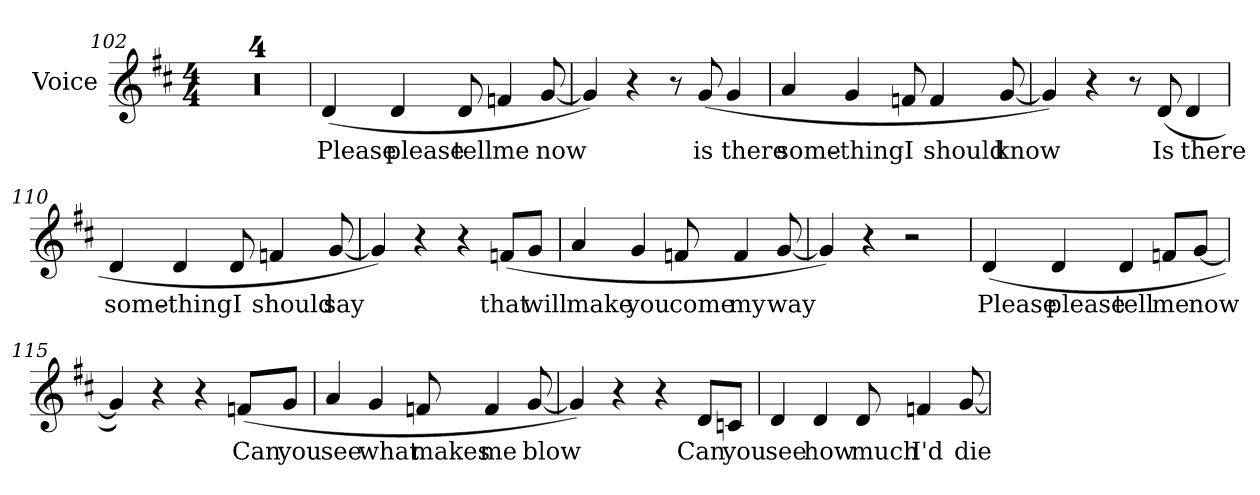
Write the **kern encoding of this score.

**kern	**text
*part1	*part1
*staff1	*staff1
*I"Voice	*
*I'Voice	*
*clefG2	*
*k[f#c#]	*
*D:	*
*M4/4	*
=102	=102
1r	.
=103	=103
1r	.
=104	=104
1r	.
=105	=105
1r	.
!!LO:LB:g=z
=106	=106
!	!LO:LY:b:color=#000000
(4di/	Please
!	!LO:LY:b:color=#000000
4di/	please
!	!LO:LY:b:color=#000000
8di/	tell
!	!LO:LY:b:color=#000000
4fni/	me
!	!LO:LY:b:color=#000000
[8gi/	now
=107	=107
4gi/])	.
4r	.
8r	.
!	!LO:LY:b:color=#000000
(8gi/	is
!	!LO:LY:b:color=#000000
4gi/	there
=108	=108
!	!LO:LY:b:color=#000000
4ai/	some-
!	!LO:LY:b:color=#000000
4gi/	-thing
!	!LO:LY:b:color=#000000
8fni/	I
!	!LO:LY:b:color=#000000
4fi/	should
!	!LO:LY:b:color=#000000
[8gi/	know
=109	=109
4gi/])	.
4r	.
8r	.
!	!LO:LY:b:color=#000000
(8di/	Is
!	!LO:LY:b:color=#000000
4di/	there
!!LO:LB:g=z
=110	=110
!	!LO:LY:b:color=#000000
4di/	some-
!	!LO:LY:b:color=#000000
4di/	-thing
!	!LO:LY:b:color=#000000
8di/	I
!	!LO:LY:b:color=#000000
4fni/	should
!	!LO:LY:b:color=#000000
[8gi/	say
=111	=111
4gi/])	.
4r	.
4r	.
!	!LO:LY:b:color=#000000
(8fni/L	that
!	!LO:LY:b:color=#000000
8gi/J	will
=112	=112
!	!LO:LY:b:color=#000000
4ai/	make
!	!LO:LY:b:color=#000000
4gi/	you
!	!LO:LY:b:color=#000000
8fni/	come
!	!LO:LY:b:color=#000000
4fi/	my
!	!LO:LY:b:color=#000000
[8gi/	way
=113	=113
4gi/])	.
4r	.
2r	.
!!LO:LB:g=z
=114	=114
!	!LO:LY:b:color=#000000
(4di/	Please
!	!LO:LY:b:color=#000000
4di/	please
!	!LO:LY:b:color=#000000
4di/	tell
!	!LO:LY:b:color=#000000
8fni/L	me
!	!LO:LY:b:color=#000000
[8gi/J	now
=115	=115
4gi/])	.
4r	.
4r	.
!	!LO:LY:b:color=#000000
(8fni/L	Can
!	!LO:LY:b:color=#000000
8gi/J	you
=116	=116
!	!LO:LY:b:color=#000000
4ai/	see
!	!LO:LY:b:color=#000000
4gi/	what
!	!LO:LY:b:color=#000000
8fni/	makes
!	!LO:LY:b:color=#000000
4fi/	me
!	!LO:LY:b:color=#000000
[8gi/	blow
=117	=117
4gi/])	.
4r	.
4r	.
!	!LO:LY:b:color=#000000
8di/L	Can
!	!LO:LY:b:color=#000000
8cni/J	you
!!LO:LB:g=z
=118	=118
!	!LO:LY:b:color=#000000
4di/	see
!	!LO:LY:b:color=#000000
4di/	how
!	!LO:LY:b:color=#000000
8di/	much
!	!LO:LY:b:color=#000000
4fni/	I'd
!	!LO:LY:b:color=#000000
[8gi/	die
=	=
*-	*-
